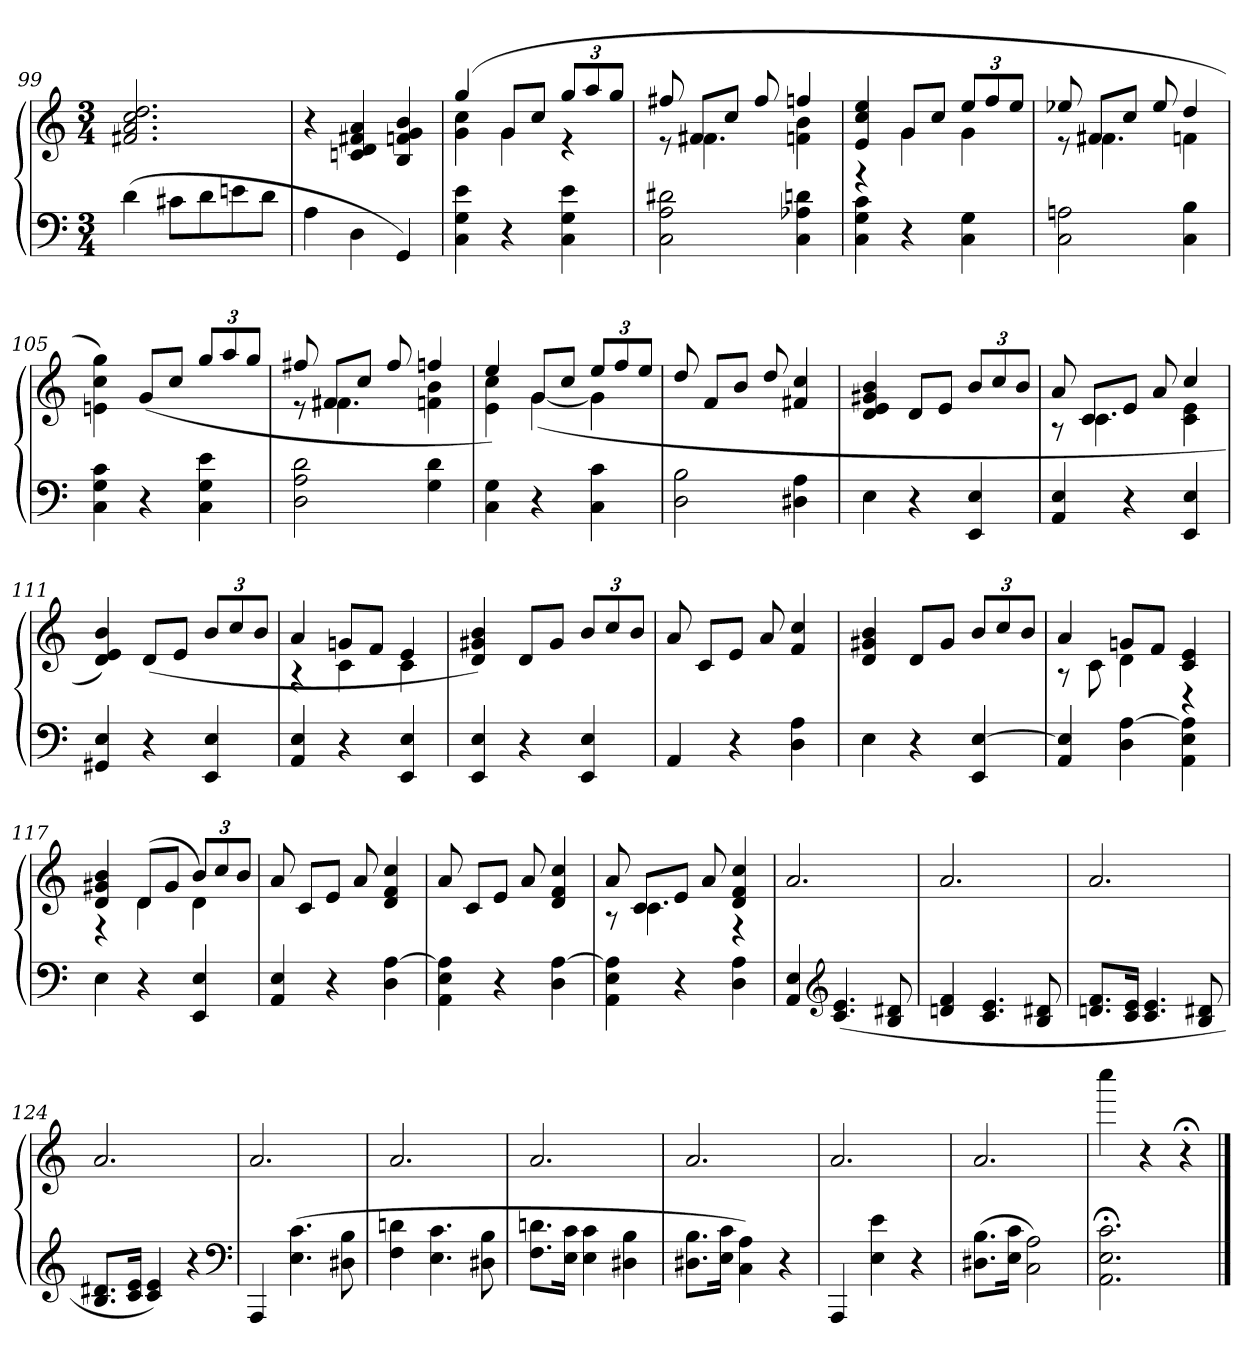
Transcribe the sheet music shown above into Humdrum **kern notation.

**kern	**kern
*part1	*part1
*staff2	*staff1
*clefF4	*clefG2
*k[]	*k[]
*M3/4	*M3/4
=99	=99
(4d\	2.f#X/ 2.a/ 2.cc/ 2.dd/
8c#X\L	.
8d\	.
8en\	.
8d\J	.
=100	=100
4A\	4r
4D\	4cn/ 4d/ 4f#X/ 4a/
4GG/)	4B/ 4fn/ 4g/ 4b/
=101	=101
*	*^
4C\ 4G\ 4e\	(4gg/	4g\ 4cc\
4r	8g/L	4g\
.	8cc/J	.
4C\ 4G\ 4e\	12gg/L	4r
.	12aa/	.
.	12gg/J	.
=102	=102	=102
2C\ 2A\ 2d#X\	8ff#X/	8r
.	8f#X/L	4.f#X\
.	8cc/J	.
.	8ff#/	.
4C\ 4A-X\ 4dn\	4ffn/	4fn\ 4b\
=103	=103	=103
4C\ 4G\ 4c\	4e/ 4cc/ 4ee/	4r
4r	8g/L	4g\
.	8cc/J	.
4C\ 4G\	12ee/L	4g\
.	12ff/	.
.	12ee/J	.
=104	=104	=104
2C\ 2An\	8ee-X/	8r
.	8f#X/L	4.f#X\
.	8cc/J	.
.	8ee-/	.
4C\ 4B\	4dd/	4fn\
*	*v	*v
=105	=105
4C\ 4G\ 4c\	4en\ 4cc\ 4gg\)
4r	(8g/L
.	8cc/J
4C\ 4G\ 4e\	12gg/L
.	12aa/
.	12gg/J
=106	=106
*	*^
2D\ 2A\ 2d\	8ff#X/	8r
.	8f#X/L	4.f#X\
.	8cc/J	.
.	8ff#/	.
4G\ 4d\	4ffn/	4fn\ 4b\
=107	=107	=107
4C\ 4G\	4ee/)	4e\ 4cc\
4r	8g/L	([4g\
.	8cc/J	.
4C\ 4c\	12ee/L	4g\]
.	12ff/	.
.	12ee/J	.
*	*v	*v
=108	=108
2D\ 2B\	8dd/
.	8f/L
.	8b/J
.	8dd/
4D#X\ 4A\	4f#X/ 4cc/
=109	=109
4E\	4d/ 4e/ 4g#X/ 4b/
4r	8d/L
.	8e/J
4EE/ 4E/	12b/L
.	12cc/
.	12b/J
=110	=110
*	*^
4AA/ 4E/	8a/	8r
.	8c/L	4.c\
4r	8e/J	.
.	8a/	.
4EE/ 4E/	4cc/	4c\ 4e\
*	*v	*v
=111	=111
4GG#X/ 4E/	4d/ 4e/ 4b/)
4r	(8d/L
.	8e/J
4EE/ 4E/	12b/L
.	12cc/
.	12b/J
=112	=112
*	*^
4AA/ 4E/	4a/	4r
4r	8gn/L	4c\
.	8f/J	.
4EE/ 4E/	4e/	4c\
*	*v	*v
=113	=113
4EE/ 4E/	4d/ 4g#X/ 4b/)
4r	8d/L
.	8g#/J
4EE/ 4E/	12b/L
.	12cc/
.	12b/J
=114	=114
4AA/	8a/
.	8c/L
4r	8e/J
.	8a/
4D\ 4A\	4f/ 4cc/
=115	=115
4E\	4d/ 4g#X/ 4b/
4r	8d/L
.	8g#/J
4EE/ [4E/	12b/L
.	12cc/
.	12b/J
=116	=116
*	*^
4AA/ 4E]/	4a/	8r
.	.	8c\
4D\ [4A\	8gn/L	4d\
.	8f/J	.
4AA\ 4E\ 4A]\	4c/ 4e/	4r
=117	=117	=117
4E\	4d/ 4g#X/ 4b/	4r
4r	(8d/L	4d\
.	8g#/J	.
4EE/ 4E/	12b/L	4d\)
.	12cc/	.
.	12b/J	.
*	*v	*v
=118	=118
4AA/ 4E/	8a/
.	8c/L
4r	8e/J
.	8a/
4D\ [4A\	4d/ 4f/ 4cc/
=119	=119
4AA\ 4E\ 4A]\	8a/
.	8c/L
4r	8e/J
.	8a/
4D\ [4A\	4d/ 4f/ 4cc/
=120	=120
*	*^
4AA\ 4E\ 4A]\	8a/	8r
.	8c/L	4.c\
4r	8e/J	.
.	8a/	.
4D\ 4A\	4d/ 4f/ 4cc/	4r
*	*v	*v
=121	=121
4AA/ 4E/	2.a/
*clefG2	*
(4.c/ 4.e/	.
8B/ 8d#X/	.
=122	=122
4dn/ 4f/	2.a/
4.c/ 4.e/	.
8B/ 8d#X/	.
=123	=123
8.dn/ 8.f/L	2.a/
16c/ 16e/Jk	.
4.c/ 4.e/	.
8B/ 8d#X/	.
=124	=124
8.B/ 8.d#X/L	2.a/
16c/ 16e/Jk	.
4c/ 4e/)	.
4r	.
*clefF4	*
=125	=125
4AAA/	2.a/
(4.E\ 4.c\	.
8D#X\ 8B\	.
=126	=126
4F\ 4dn\	2.a/
4.E\ 4.c\	.
8D#X\ 8B\	.
=127	=127
8.F\ 8.dn\L	2.a/
16E\ 16c\Jk	.
4E\ 4c\	.
4D#X\ 4B\	.
=128	=128
8.D#X\ 8.B\L	2.a/
16E\ 16c\Jk	.
4C\ 4A\)	.
4r	.
=129	=129
4AAA/	2.a/
4E\ 4e\	.
4r	.
=130	=130
(8.D#X\ 8.B\L	2.a/
16E\ 16c\Jk	.
2C\ 2A\)	.
=131	=131
2.AA;<\ 2.E;<\ 2.c;<\	4cccc\
.	4r
.	4r;<
==	==
*-	*-
